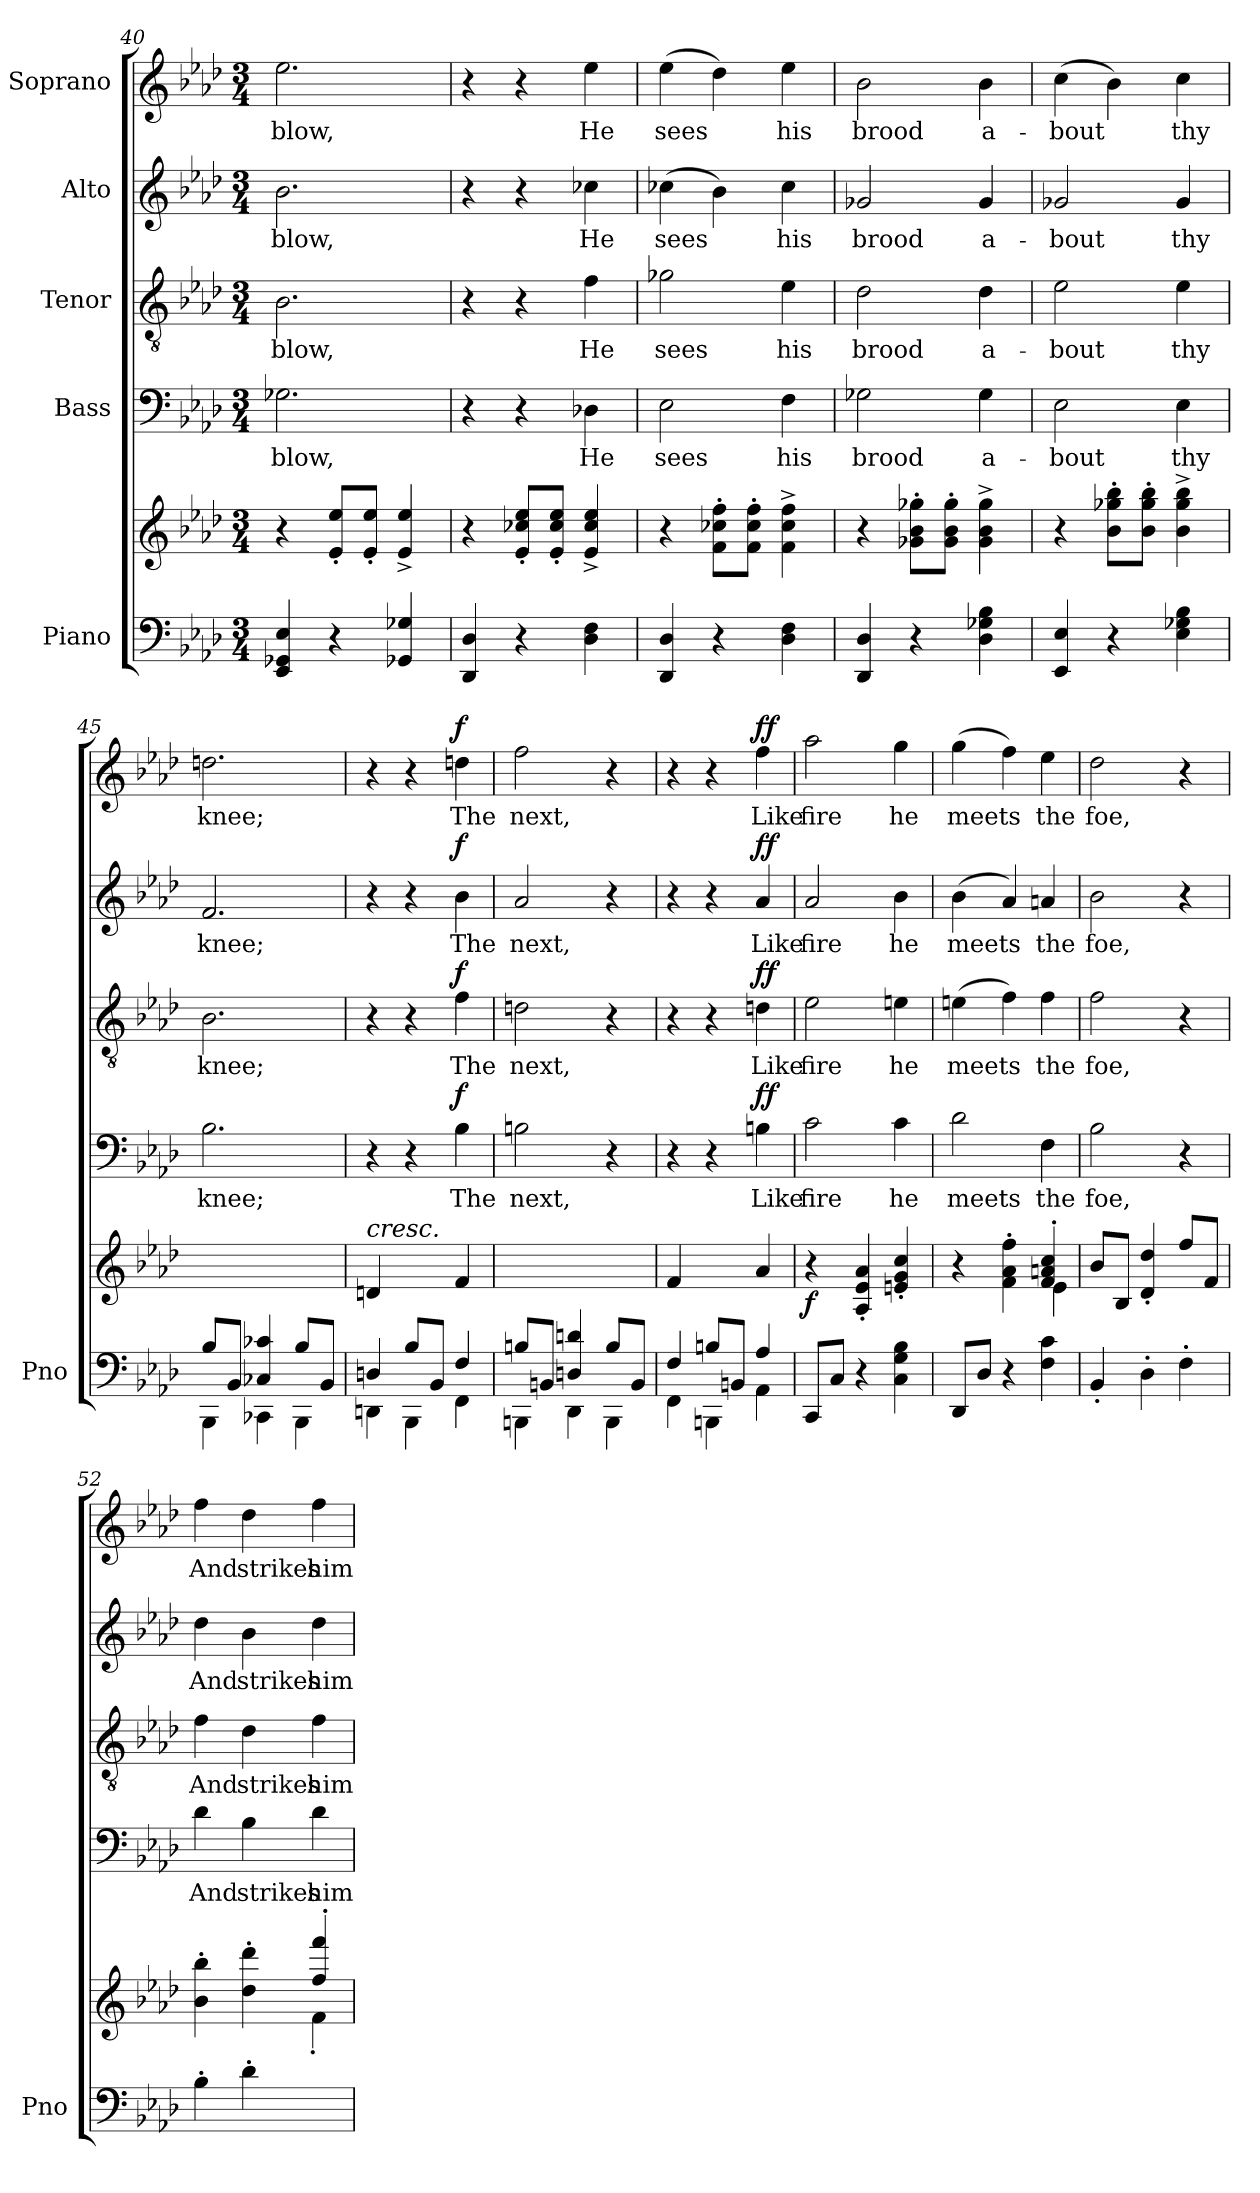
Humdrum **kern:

**kern	**kern	**dynam	**kern	**text	**dynam	**kern	**text	**dynam	**kern	**text	**dynam	**kern	**text	**dynam
*part5	*part5	*part5	*part4	*part4	*part4	*part3	*part3	*part3	*part2	*part2	*part2	*part1	*part1	*part1
*staff6	*staff5	*staff5/6	*staff4	*staff4	*staff4	*staff3	*staff3	*staff3	*staff2	*staff2	*staff2	*staff1	*staff1	*staff1
*I"Piano	*	*	*I"Bass	*	*	*I"Tenor	*	*	*I"Alto	*	*	*I"Soprano	*	*
*I'Pno	*	*	*	*	*	*	*	*	*	*	*	*	*	*
*clefF4	*clefG2	*	*clefF4	*	*	*clefGv2	*	*	*clefG2	*	*	*clefG2	*	*
*k[b-e-a-d-]	*k[b-e-a-d-]	*	*k[b-e-a-d-]	*	*	*k[b-e-a-d-]	*	*	*k[b-e-a-d-]	*	*	*k[b-e-a-d-]	*	*
*M3/4	*M3/4	*	*M3/4	*	*	*M3/4	*	*	*M3/4	*	*	*M3/4	*	*
=40	=40	=40	=40	=40	=40	=40	=40	=40	=40	=40	=40	=40	=40	=40
!	!	!	!	!LO:LY:b	!	!	!LO:LY:b	!	!	!LO:LY:b	!	!	!LO:LY:b	!
4EE-/ 4GG-X/ 4E-/	4r	.	2.G-X\	blow,	.	2.B-\	blow,	.	2.b-\	blow,	.	2.ee-\	blow,	.
4r	8e-/' 8ee-/'L	.	.	.	.	.	.	.	.	.	.	.	.	.
.	8e-/' 8ee-/'J	.	.	.	.	.	.	.	.	.	.	.	.	.
4GG-X/ 4G-X/	4e-/^ 4ee-/^	.	.	.	.	.	.	.	.	.	.	.	.	.
!!LO:PB:g=z
=41	=41	=41	=41	=41	=41	=41	=41	=41	=41	=41	=41	=41	=41	=41
4DD-/ 4D-/	4r	.	4r	.	.	4r	.	.	4r	.	.	4r	.	.
4r	8e-/' 8cc-X/' 8ee-/'L	.	4r	.	.	4r	.	.	4r	.	.	4r	.	.
.	8e-/' 8cc-/' 8ee-/'J	.	.	.	.	.	.	.	.	.	.	.	.	.
!	!	!	!	!LO:LY:b	!	!	!LO:LY:b	!	!	!LO:LY:b	!	!	!LO:LY:b	!
4D-\ 4F\	4e-/^ 4cc-/^ 4ee-/^	.	4D-X\	He	.	4f\	He	.	4cc-X\	He	.	4ee-\	He	.
=42	=42	=42	=42	=42	=42	=42	=42	=42	=42	=42	=42	=42	=42	=42
!	!	!	!	!LO:LY:b	!	!	!LO:LY:b	!	!	!LO:LY:b	!	!	!LO:LY:b	!
4DD-/ 4D-/	4r	.	2E-\	sees	.	2g-X\	sees	.	(>4cc-X\	sees	.	(>4ee-\	sees	.
4r	8f\' 8cc-X\' 8ff\'L	.	.	.	.	.	.	.	4b-\)	.	.	4dd-\)	.	.
.	8f\' 8cc-\' 8ff\'J	.	.	.	.	.	.	.	.	.	.	.	.	.
!	!	!	!	!LO:LY:b	!	!	!LO:LY:b	!	!	!LO:LY:b	!	!	!LO:LY:b	!
4D-\ 4F\	4f\^ 4cc-\^ 4ff\^	.	4F\	his	.	4e-\	his	.	4cc-\	his	.	4ee-\	his	.
=43	=43	=43	=43	=43	=43	=43	=43	=43	=43	=43	=43	=43	=43	=43
!	!	!	!	!LO:LY:b	!	!	!LO:LY:b	!	!	!LO:LY:b	!	!	!LO:LY:b	!
4DD-/ 4D-/	4r	.	2G-X\	brood	.	2d-\	brood	.	2g-X/	brood	.	2b-\	brood	.
4r	8g-X\' 8b-\' 8gg-X\'L	.	.	.	.	.	.	.	.	.	.	.	.	.
.	8g-\' 8b-\' 8gg-\'J	.	.	.	.	.	.	.	.	.	.	.	.	.
!	!	!	!	!LO:LY:b	!	!	!LO:LY:b	!	!	!LO:LY:b	!	!	!LO:LY:b	!
4D-\ 4G-X\ 4B-\	4g-\^ 4b-\^ 4gg-\^	.	4G-\	a-	.	4d-\	a-	.	4g-/	a-	.	4b-\	a-	.
=44	=44	=44	=44	=44	=44	=44	=44	=44	=44	=44	=44	=44	=44	=44
!	!	!	!	!LO:LY:b	!	!	!LO:LY:b	!	!	!LO:LY:b	!	!	!LO:LY:b	!
4EE-/ 4E-/	4r	.	2E-\	-bout	.	2e-\	-bout	.	2g-X/	-bout	.	(>4cc\	-bout	.
4r	8b-\' 8gg-X\' 8bb-\'L	.	.	.	.	.	.	.	.	.	.	4b-\)	.	.
.	8b-\' 8gg-\' 8bb-\'J	.	.	.	.	.	.	.	.	.	.	.	.	.
!	!	!	!	!LO:LY:b	!	!	!LO:LY:b	!	!	!LO:LY:b	!	!	!LO:LY:b	!
4E-\ 4G-X\ 4B-\	4b-\^ 4gg-\^ 4bb-\^	.	4E-\	thy	.	4e-\	thy	.	4g-/	thy	.	4cc\	thy	.
=45	=45	=45	=45	=45	=45	=45	=45	=45	=45	=45	=45	=45	=45	=45
*^	*	*	*	*	*	*	*	*	*	*	*	*	*	*
!	!	!	!	!	!LO:LY:b	!	!	!LO:LY:b	!	!	!LO:LY:b	!	!	!LO:LY:b	!
8B-/L	4BBB-\	2.ryy	.	2.B-\	knee;	.	2.B-\	knee;	.	2.f/	knee;	.	2.ddn\	knee;	.
8BB-/J	.	.	.	.	.	.	.	.	.	.	.	.	.	.	.
4C-X/ 4c-X/	4CC-X\	.	.	.	.	.	.	.	.	.	.	.	.	.	.
8B-/L	4BBB-\	.	.	.	.	.	.	.	.	.	.	.	.	.	.
8BB-/J	.	.	.	.	.	.	.	.	.	.	.	.	.	.	.
=46	=46	=46	=46	=46	=46	=46	=46	=46	=46	=46	=46	=46	=46	=46	=46
!	!	!LO:TX:a:i:t=cresc.	!	!	!	!	!	!	!	!	!	!	!	!	!
4Dn/	4DDn\	4dn/	.	4r	.	.	4r	.	.	4r	.	.	4r	.	.
8B-/L	4BBB-\	4ryy	.	4r	.	.	4r	.	.	4r	.	.	4r	.	.
8BB-/J	.	.	.	.	.	.	.	.	.	.	.	.	.	.	.
!	!	!	!	!	!LO:LY:b	!LO:DY:a	!	!LO:LY:b	!LO:DY:a	!	!LO:LY:b	!LO:DY:a	!	!LO:LY:b	!LO:DY:a
4F/	4FF\	4f/	.	4B-\	The	f	4f\	The	f	4b-\	The	f	4ddn\	The	f
=47	=47	=47	=47	=47	=47	=47	=47	=47	=47	=47	=47	=47	=47	=47	=47
!	!	!	!	!	!LO:LY:b	!	!	!LO:LY:b	!	!	!LO:LY:b	!	!	!LO:LY:b	!
8Bn/L	4BBBn\	2.ryy	.	2Bn\	next,	.	2dn\	next,	.	2a-/	next,	.	2ff\	next,	.
8BBn/J	.	.	.	.	.	.	.	.	.	.	.	.	.	.	.
4Dn/ 4dn/	4DD-\	.	.	.	.	.	.	.	.	.	.	.	.	.	.
8B/L	4BBB\	.	.	4r	.	.	4r	.	.	4r	.	.	4r	.	.
8BB/J	.	.	.	.	.	.	.	.	.	.	.	.	.	.	.
!!LO:LB:g=z
=48	=48	=48	=48	=48	=48	=48	=48	=48	=48	=48	=48	=48	=48	=48	=48
4F/	4FF\	4f/	.	4r	.	.	4r	.	.	4r	.	.	4r	.	.
8Bn/L	4BBBn\	4ryy	.	4r	.	.	4r	.	.	4r	.	.	4r	.	.
8BBn/J	.	.	.	.	.	.	.	.	.	.	.	.	.	.	.
!	!	!	!	!	!LO:LY:b	!LO:DY:a	!	!LO:LY:b	!LO:DY:a	!	!LO:LY:b	!LO:DY:a	!	!LO:LY:b	!LO:DY:a
4A-/	4AA-\	4a-/	.	4Bn\	Like	ff	4dn\	Like	ff	4a-/	Like	ff	4ff\	Like	ff
=49	=49	=49	=49	=49	=49	=49	=49	=49	=49	=49	=49	=49	=49	=49	=49
!	!	!	!LO:DY:b	!	!LO:LY:b	!	!	!LO:LY:b	!	!	!LO:LY:b	!	!	!LO:LY:b	!
*v	*v	*	*	*	*	*	*	*	*	*	*	*	*	*	*
8CC/L	4r	f	2c\	fire	.	2e-\	fire	.	2a-/	fire	.	2aa-\	fire	.
8C/J	.	.	.	.	.	.	.	.	.	.	.	.	.	.
4r	4A-/' 4e-/' 4a-/'	.	.	.	.	.	.	.	.	.	.	.	.	.
!	!	!	!	!LO:LY:b	!	!	!LO:LY:b	!	!	!LO:LY:b	!	!	!LO:LY:b	!
4C\ 4G\ 4B-\	4en/' 4g/' 4cc/'	.	4c\	he	.	4en\	he	.	4b-\	he	.	4gg\	he	.
=50	=50	=50	=50	=50	=50	=50	=50	=50	=50	=50	=50	=50	=50	=50
*^	*^	*	*	*	*	*	*	*	*	*	*	*	*	*
!	!	!	!	!	!	!LO:LY:b	!	!	!LO:LY:b	!	!	!LO:LY:b	!	!	!LO:LY:b	!
8DD-/L	2ryy	4r	2ryy	.	2d-\	meets	.	(>4en\	meets	.	(>4b-\	meets	.	(>4gg\	meets	.
8D-/J	.	.	.	.	.	.	.	.	.	.	.	.	.	.	.	.
4r	.	4f\' 4a-\' 4ff\'	.	.	.	.	.	4f\)	.	.	4a-/)	.	.	4ff\)	.	.
!	!	!	!	!	!	!LO:LY:b	!	!	!LO:LY:b	!	!	!LO:LY:b	!	!	!LO:LY:b	!
4F\ 4c\	4ryy	4f/' 4an/' 4cc/'	4e-\	.	4F\	the	.	4f\	the	.	4an/	the	.	4ee-\	the	.
=51	=51	=51	=51	=51	=51	=51	=51	=51	=51	=51	=51	=51	=51	=51	=51	=51
!	!	!	!	!	!	!LO:LY:b	!	!	!LO:LY:b	!	!	!LO:LY:b	!	!	!LO:LY:b	!
*v	*v	*	*	*	*	*	*	*	*	*	*	*	*	*	*	*
*	*v	*v	*	*	*	*	*	*	*	*	*	*	*	*	*
4BB-'/	8b-/L	.	2B-\	foe,	.	2f\	foe,	.	2b-\	foe,	.	2dd-\	foe,	.
.	8B-/J	.	.	.	.	.	.	.	.	.	.	.	.	.
4D-'\	4d-/' 4dd-/'	.	.	.	.	.	.	.	.	.	.	.	.	.
4F'\	8ff/L	.	4r	.	.	4r	.	.	4r	.	.	4r	.	.
.	8f/J	.	.	.	.	.	.	.	.	.	.	.	.	.
=52	=52	=52	=52	=52	=52	=52	=52	=52	=52	=52	=52	=52	=52	=52
*	*^	*	*	*	*	*	*	*	*	*	*	*	*	*
!	!	!	!	!	!LO:LY:b	!	!	!LO:LY:b	!	!	!LO:LY:b	!	!	!LO:LY:b	!
4B-'\	4b-\' 4bb-\'	2ryy	.	4d-\	And	.	4f\	And	.	4dd-\	And	.	4ff\	And	.
!	!	!	!	!	!LO:LY:b	!	!	!LO:LY:b	!	!	!LO:LY:b	!	!	!LO:LY:b	!
4d-'\	4dd-\' 4ddd-\'	.	.	4B-\	strikes	.	4d-\	strikes	.	4b-\	strikes	.	4dd-\	strikes	.
!	!	!	!	!	!LO:LY:b	!	!	!LO:LY:b	!	!	!LO:LY:b	!	!	!LO:LY:b	!
4ryy	4ff/' 4fff/'	4f'\	.	4d-\	him	.	4f\	him	.	4dd-\	him	.	4ff\	him	.
*	*v	*v	*	*	*	*	*	*	*	*	*	*	*	*	*
=	=	=	=	=	=	=	=	=	=	=	=	=	=	=
*-	*-	*-	*-	*-	*-	*-	*-	*-	*-	*-	*-	*-	*-	*-
